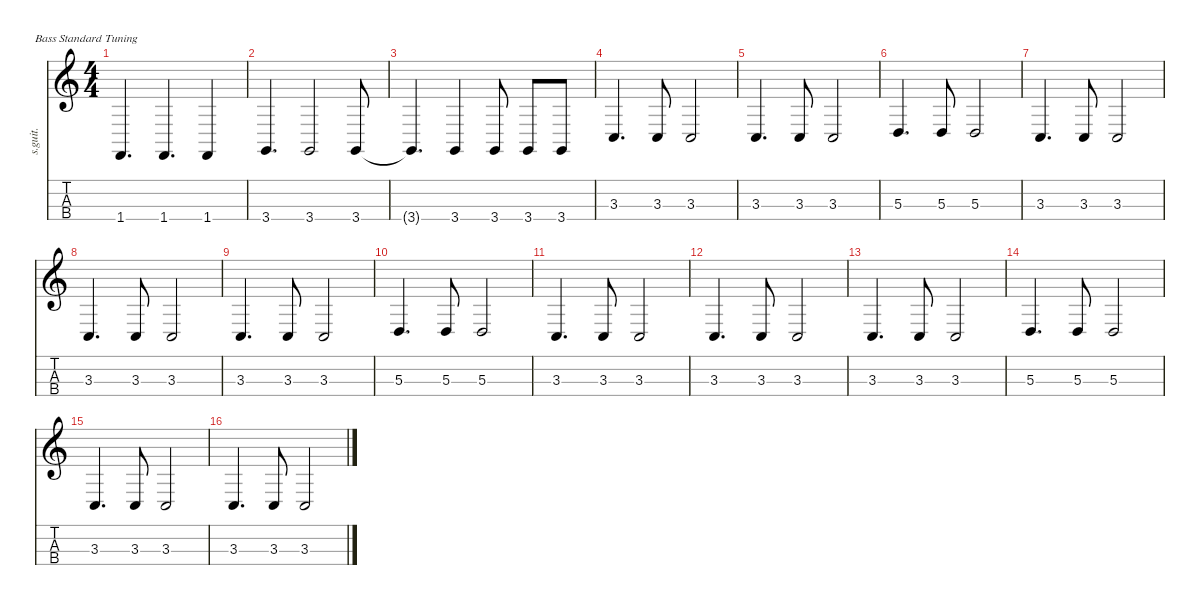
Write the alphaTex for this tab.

\defaultSystemsLayout 4
\hideDynamics
\bracketExtendMode nobrackets
\track ("Klaus Voormann (Bass)" "s.guit.") {instrument fretlessbass}
\staff {score tabs}
\tuning (G2 D2 A1 E1)
\ts (4 4)
\tempo (107 hide)
\clef g2
\ks c
1.4.4{d dy mp} 1.4.4{d} 1.4.4 |
3.4.4{d} 3.4.2 3.4.8 |
3.4{t}.4{d dy f} 3.4.4{dy mp} 3.4.8 3.4.8 3.4.8 |
3.3.4{d} 3.3.8 3.3.2 |
3.3.4{d} 3.3.8 3.3.2 |
5.3.4{d dy f} 5.3.8 5.3.2 |
3.3.4{d dy mp} 3.3.8 3.3.2 |
3.3.4{d} 3.3.8 3.3.2 |
3.3.4{d} 3.3.8 3.3.2 |
5.3.4{d dy f} 5.3.8 5.3.2 |
3.3.4{d dy mp} 3.3.8 3.3.2 |
3.3.4{d} 3.3.8 3.3.2 |
3.3.4{d} 3.3.8 3.3.2 |
5.3.4{d dy f} 5.3.8 5.3.2 |
3.3.4{d dy mp} 3.3.8 3.3.2 |
3.3.4{d} 3.3.8 3.3.2
